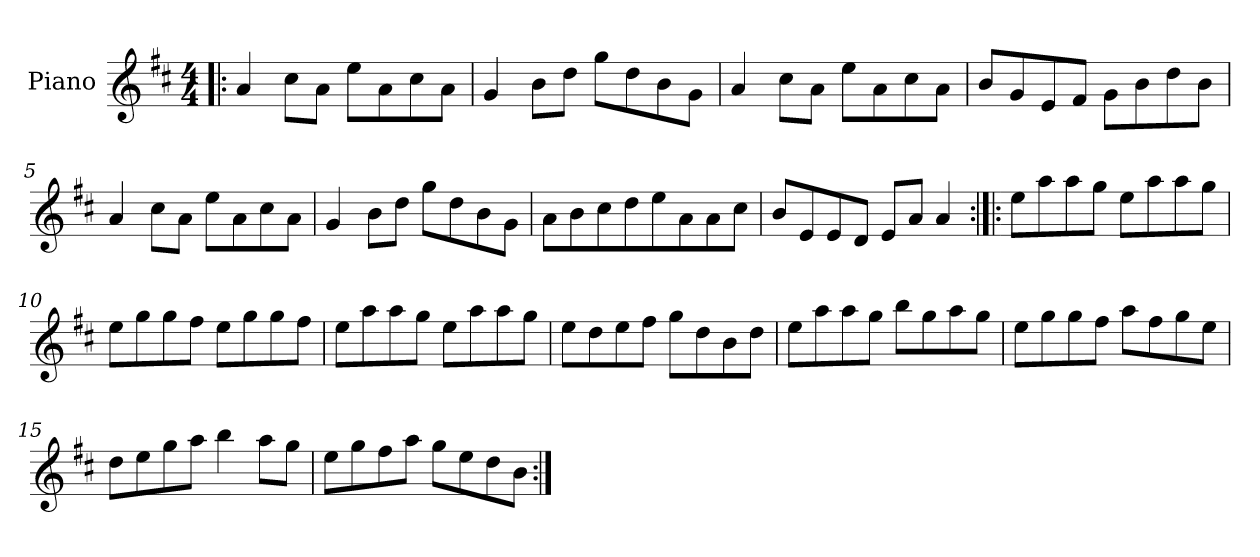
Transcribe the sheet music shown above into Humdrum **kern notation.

**kern
*part1
*staff1
*I"Piano
*I'Pno
*clefG2
*k[f#c#]
*A:mix
*M4/4
=1!|:
4a/
8cc#\L
8a\J
8ee\L
8a\
8cc#\
8a\J
=2
4g/
8b\L
8dd\J
8gg\L
8dd\
8b\
8g\J
=3
4a/
8cc#\L
8a\J
8ee\L
8a\
8cc#\
8a\J
=4
8b/L
8g/
8e/
8f#/J
8g\L
8b\
8dd\
8b\J
=5
4a/
8cc#\L
8a\J
8ee\L
8a\
8cc#\
8a\J
=6
4g/
8b\L
8dd\J
8gg\L
8dd\
8b\
8g\J
=7
8a\L
8b\
8cc#\
8dd\
8ee\
8a\
8a\
8cc#\J
=8
8b/L
8e/
8e/
8d/J
8e/L
8a/J
4a/
=9:|!|:
8ee\L
8aa\
8aa\
8gg\J
8ee\L
8aa\
8aa\
8gg\J
=10
8ee\L
8gg\
8gg\
8ff#\J
8ee\L
8gg\
8gg\
8ff#\J
=11
8ee\L
8aa\
8aa\
8gg\J
8ee\L
8aa\
8aa\
8gg\J
=12
8ee\L
8dd\
8ee\
8ff#\J
8gg\L
8dd\
8b\
8dd\J
=13
8ee\L
8aa\
8aa\
8gg\J
8bb\L
8gg\
8aa\
8gg\J
=14
8ee\L
8gg\
8gg\
8ff#\J
8aa\L
8ff#\
8gg\
8ee\J
=15
8dd\L
8ee\
8gg\
8aa\J
4bb\
8aa\L
8gg\J
=16
8ee\L
8gg\
8ff#\
8aa\J
8gg\L
8ee\
8dd\
8b\J
=:|!
*-
